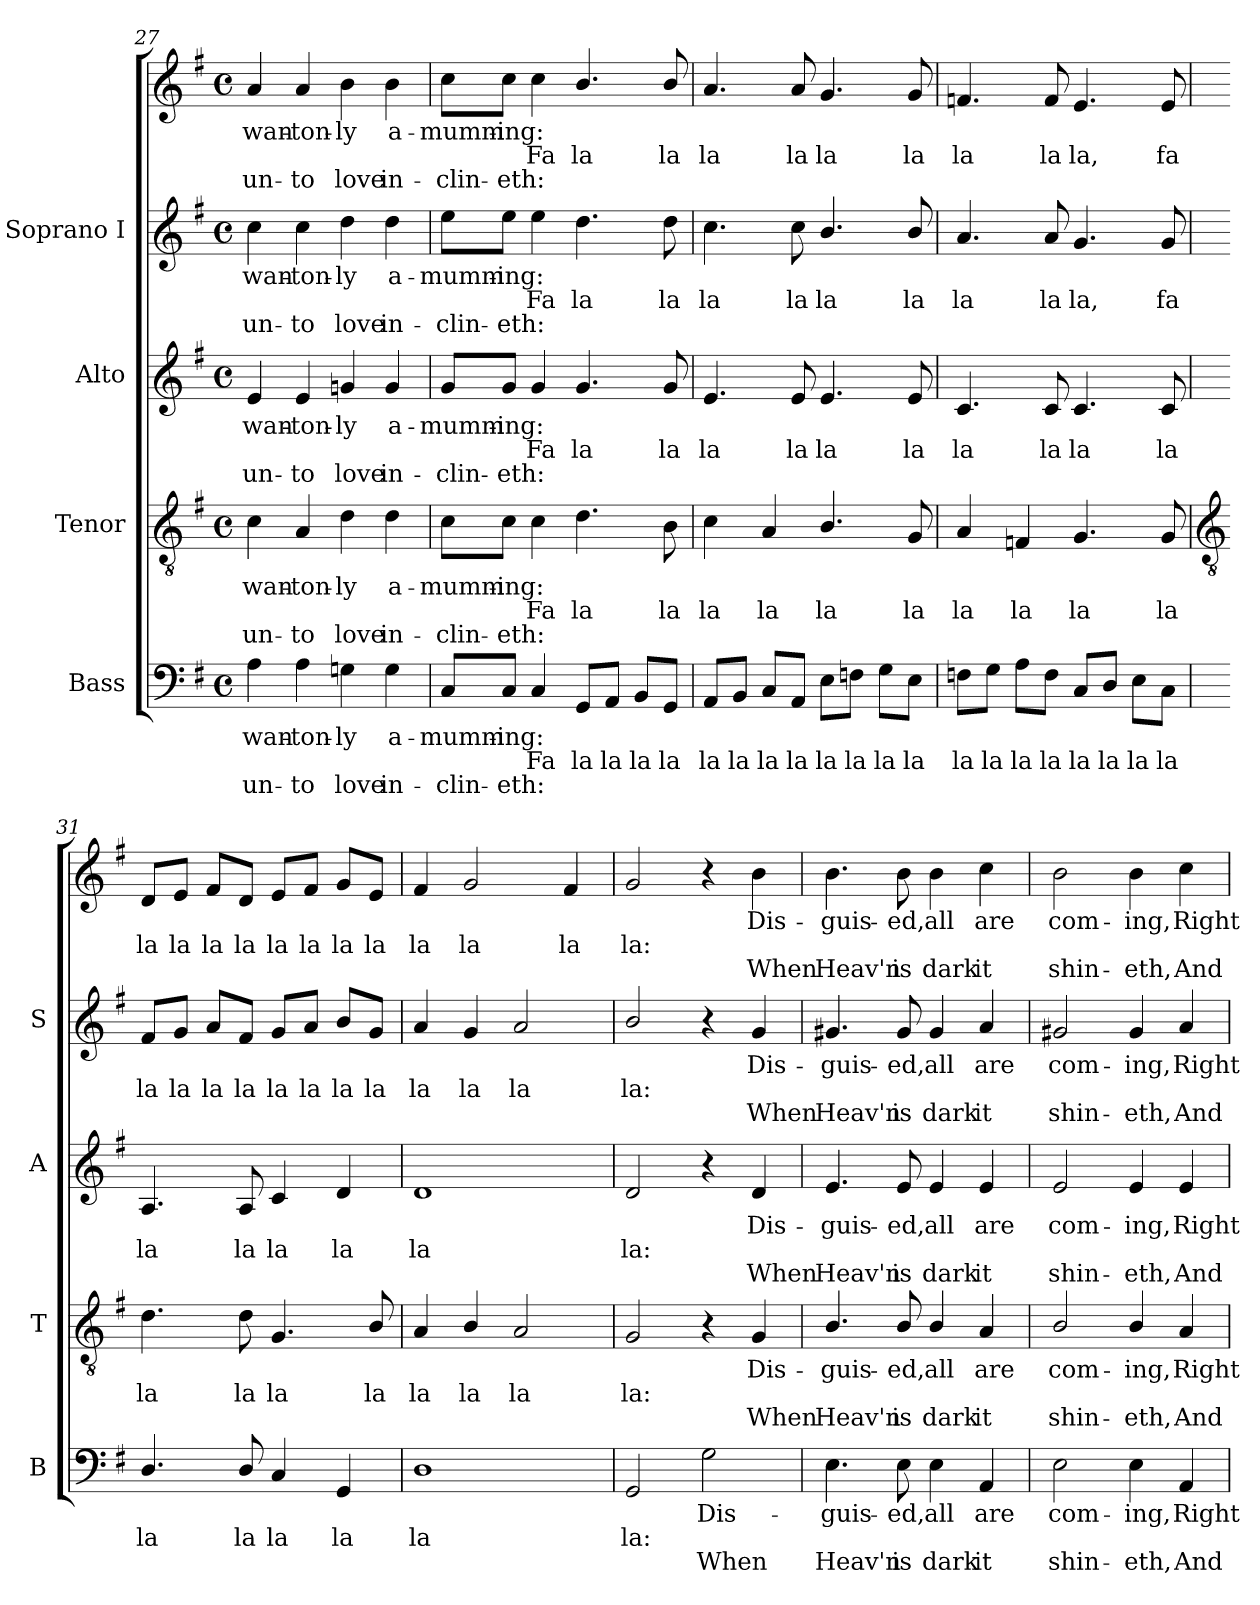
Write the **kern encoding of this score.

**kern	**text	**text	**text	**kern	**text	**text	**text	**kern	**text	**text	**text	**kern	**text	**text	**text	**kern	**text	**text	**text
*part4	*part4	*part4	*part4	*part3	*part3	*part3	*part3	*part2	*part2	*part2	*part2	*part1	*part1	*part1	*part1	*part1	*part1	*part1	*part1
*staff5	*staff5	*staff5	*staff5	*staff4	*staff4	*staff4	*staff4	*staff3	*staff3	*staff3	*staff3	*staff2	*staff2	*staff2	*staff2	*staff1	*staff1	*staff1	*staff1
*I"Bass	*	*	*	*I"Tenor	*	*	*	*I"Alto	*	*	*	*I"Soprano I	*	*	*	*	*	*	*
*I'B	*	*	*	*I'T	*	*	*	*I'A	*	*	*	*I'S	*	*	*	*	*	*	*
!!LO:LB:g=z
*clefF4	*	*	*	*clefGv2	*	*	*	*clefG2	*	*	*	*clefG2	*	*	*	*clefG2	*	*	*
*k[f#]	*	*	*	*k[f#]	*	*	*	*k[f#]	*	*	*	*k[f#]	*	*	*	*k[f#]	*	*	*
*G:	*	*	*	*G:	*	*	*	*G:	*	*	*	*G:	*	*	*	*G:	*	*	*
*M4/4	*	*	*	*M4/4	*	*	*	*M4/4	*	*	*	*M4/4	*	*	*	*M4/4	*	*	*
*met(c)	*	*	*	*met(c)	*	*	*	*met(c)	*	*	*	*met(c)	*	*	*	*met(c)	*	*	*
=27	=27	=27	=27	=27	=27	=27	=27	=27	=27	=27	=27	=27	=27	=27	=27	=27	=27	=27	=27
!	!LO:LY:b	!	!LO:LY:b	!	!LO:LY:b	!	!LO:LY:b	!	!LO:LY:b	!	!LO:LY:b	!	!LO:LY:b	!	!LO:LY:b	!	!LO:LY:b	!	!LO:LY:b
4A	wan-	.	-un-	4c	wan-	.	-un-	4e	wan-	.	-un-	4cc	-wan-	.	-un-	4a	wan-	.	-un-
!	!LO:LY:b	!	!LO:LY:b	!	!LO:LY:b	!	!LO:LY:b	!	!LO:LY:b	!	!LO:LY:b	!	!LO:LY:b	!	!LO:LY:b	!	!LO:LY:b	!	!LO:LY:b
4A	-ton-	.	-to	4A	-ton-	.	-to	4e	-ton-	.	-to	4cc	-ton-	.	-to	4a	-ton-	.	-to
!	!LO:LY:b	!	!LO:LY:b	!	!LO:LY:b	!	!LO:LY:b	!	!LO:LY:b	!	!LO:LY:b	!	!LO:LY:b	!	!LO:LY:b	!	!LO:LY:b	!	!LO:LY:b
4Gn	ly	.	love	4d	ly	.	love	4gn	ly	.	love	4dd	ly	.	love	4b	ly	.	love
!	!LO:LY:b	!	!LO:LY:b	!	!LO:LY:b	!	!LO:LY:b	!	!LO:LY:b	!	!LO:LY:b	!	!LO:LY:b	!	!LO:LY:b	!	!LO:LY:b	!	!LO:LY:b
4G	a-	.	-in-	4d	a-	.	-in-	4g	a-	.	-in-	4dd	a-	.	-in-	4b	a-	.	-in-
=28	=28	=28	=28	=28	=28	=28	=28	=28	=28	=28	=28	=28	=28	=28	=28	=28	=28	=28	=28
!	!LO:LY:b	!	!LO:LY:b	!	!LO:LY:b	!	!LO:LY:b	!	!LO:LY:b	!	!LO:LY:b	!	!LO:LY:b	!	!LO:LY:b	!	!LO:LY:b	!	!LO:LY:b
8C/L	-mumm-	.	-clin-	8c\L	-mumm-	.	-clin-	8g/L	-mumm-	.	-clin-	8ee\L	mumm-	.	-clin-	8cc\L	-mumm-	.	-clin-
!	!LO:LY:b	!	!LO:LY:b	!	!LO:LY:b	!	!LO:LY:b	!	!LO:LY:b	!	!LO:LY:b	!	!LO:LY:b	!	!LO:LY:b	!	!LO:LY:b	!	!LO:LY:b
8C/J	-ing:	.	eth:	8c\J	-ing:	.	eth:	8g/J	-ing:	.	eth:	8ee\J	-ing:	.	eth:	8cc\J	-ing:	.	eth:
!	!	!LO:LY:b	!	!	!	!LO:LY:b	!	!	!	!LO:LY:b	!	!	!	!LO:LY:b	!	!	!	!LO:LY:b	!
4C	.	Fa	.	4c	.	Fa	.	4g	.	Fa	.	4ee	.	Fa	.	4cc	.	Fa	.
!	!	!LO:LY:b	!	!	!	!LO:LY:b	!	!	!	!LO:LY:b	!	!	!	!LO:LY:b	!	!	!	!LO:LY:b	!
8GG/L	.	la	.	4.d	.	la	.	4.g	.	la	.	4.dd	.	la	.	4.b/	.	la	.
!	!	!LO:LY:b	!	!	!	!	!	!	!	!	!	!	!	!	!	!	!	!	!
8AA/J	.	la	.	.	.	.	.	.	.	.	.	.	.	.	.	.	.	.	.
!	!	!LO:LY:b	!	!	!	!	!	!	!	!	!	!	!	!	!	!	!	!	!
8BB/L	.	la	.	.	.	.	.	.	.	.	.	.	.	.	.	.	.	.	.
!	!	!LO:LY:b	!	!	!	!LO:LY:b	!	!	!	!LO:LY:b	!	!	!	!LO:LY:b	!	!	!	!LO:LY:b	!
8GG/J	.	la	.	8B	.	la	.	8g	.	la	.	8dd	.	la	.	8b/	.	la	.
=29	=29	=29	=29	=29	=29	=29	=29	=29	=29	=29	=29	=29	=29	=29	=29	=29	=29	=29	=29
!	!	!LO:LY:b	!	!	!	!LO:LY:b	!	!	!	!LO:LY:b	!	!	!	!LO:LY:b	!	!	!	!LO:LY:b	!
8AA/L	.	la	.	4c	.	la	.	4.e	.	la	.	4.cc	.	la	.	4.a	.	la	.
!	!	!LO:LY:b	!	!	!	!	!	!	!	!	!	!	!	!	!	!	!	!	!
8BB/J	.	la	.	.	.	.	.	.	.	.	.	.	.	.	.	.	.	.	.
!	!	!LO:LY:b	!	!	!	!LO:LY:b	!	!	!	!	!	!	!	!	!	!	!	!	!
8C/L	.	la	.	4A	.	la	.	.	.	.	.	.	.	.	.	.	.	.	.
!	!	!LO:LY:b	!	!	!	!	!	!	!	!LO:LY:b	!	!	!	!LO:LY:b	!	!	!	!LO:LY:b	!
8AA/J	.	la	.	.	.	.	.	8e	.	la	.	8cc	.	la	.	8a	.	la	.
!	!	!LO:LY:b	!	!	!	!LO:LY:b	!	!	!	!LO:LY:b	!	!	!	!LO:LY:b	!	!	!	!LO:LY:b	!
8E\L	.	la	.	4.B/	.	la	.	4.e	.	la	.	4.b/	.	la	.	4.g	.	la	.
!	!	!LO:LY:b	!	!	!	!	!	!	!	!	!	!	!	!	!	!	!	!	!
8Fn\J	.	la	.	.	.	.	.	.	.	.	.	.	.	.	.	.	.	.	.
!	!	!LO:LY:b	!	!	!	!	!	!	!	!	!	!	!	!	!	!	!	!	!
8G\L	.	la	.	.	.	.	.	.	.	.	.	.	.	.	.	.	.	.	.
!	!	!LO:LY:b	!	!	!	!LO:LY:b	!	!	!	!LO:LY:b	!	!	!	!LO:LY:b	!	!	!	!LO:LY:b	!
8E\J	.	la	.	8G	.	la	.	8e	.	la	.	8b/	.	la	.	8g	.	la	.
=30	=30	=30	=30	=30	=30	=30	=30	=30	=30	=30	=30	=30	=30	=30	=30	=30	=30	=30	=30
!	!	!LO:LY:b	!	!	!	!LO:LY:b	!	!	!	!LO:LY:b	!	!	!	!LO:LY:b	!	!	!	!LO:LY:b	!
8Fn\L	.	la	.	4A	.	la	.	4.c	.	la	.	4.a	.	la	.	4.fn	.	la	.
!	!	!LO:LY:b	!	!	!	!	!	!	!	!	!	!	!	!	!	!	!	!	!
8G\J	.	la	.	.	.	.	.	.	.	.	.	.	.	.	.	.	.	.	.
!	!	!LO:LY:b	!	!	!	!LO:LY:b	!	!	!	!	!	!	!	!	!	!	!	!	!
8A\L	.	la	.	4Fn	.	la	.	.	.	.	.	.	.	.	.	.	.	.	.
!	!	!LO:LY:b	!	!	!	!	!	!	!	!LO:LY:b	!	!	!	!LO:LY:b	!	!	!	!LO:LY:b	!
8F\J	.	la	.	.	.	.	.	8c	.	la	.	8a	.	la	.	8f	.	la	.
!	!	!LO:LY:b	!	!	!	!LO:LY:b	!	!	!	!LO:LY:b	!	!	!	!LO:LY:b	!	!	!	!LO:LY:b	!
8C/L	.	la	.	4.G	.	la	.	4.c	.	la	.	4.g	.	la,	.	4.e	.	la,	.
!	!	!LO:LY:b	!	!	!	!	!	!	!	!	!	!	!	!	!	!	!	!	!
8D/J	.	la	.	.	.	.	.	.	.	.	.	.	.	.	.	.	.	.	.
!	!	!LO:LY:b	!	!	!	!	!	!	!	!	!	!	!	!	!	!	!	!	!
8E\L	.	la	.	.	.	.	.	.	.	.	.	.	.	.	.	.	.	.	.
!	!	!LO:LY:b	!	!	!	!LO:LY:b	!	!	!	!LO:LY:b	!	!	!	!LO:LY:b	!	!	!	!LO:LY:b	!
8C\J	.	la	.	8G	.	la	.	8c	.	la	.	8g	.	fa	.	8e	.	fa	.
!!LO:LB:g=z
=31	=31	=31	=31	=31	=31	=31	=31	=31	=31	=31	=31	=31	=31	=31	=31	=31	=31	=31	=31
*	*	*	*	*clefGv2	*	*	*	*	*	*	*	*	*	*	*	*	*	*	*
!	!	!LO:LY:b	!	!	!	!LO:LY:b	!	!	!	!LO:LY:b	!	!	!	!LO:LY:b	!	!	!	!LO:LY:b	!
4.D/	.	la	.	4.d	.	la	.	4.A	.	la	.	8f#/L	.	la	.	8d/L	.	la	.
!	!	!	!	!	!	!	!	!	!	!	!	!	!	!LO:LY:b	!	!	!	!LO:LY:b	!
.	.	.	.	.	.	.	.	.	.	.	.	8g/J	.	la	.	8e/J	.	la	.
!	!	!	!	!	!	!	!	!	!	!	!	!	!	!LO:LY:b	!	!	!	!LO:LY:b	!
.	.	.	.	.	.	.	.	.	.	.	.	8a/L	.	la	.	8f#/L	.	la	.
!	!	!LO:LY:b	!	!	!	!LO:LY:b	!	!	!	!LO:LY:b	!	!	!	!LO:LY:b	!	!	!	!LO:LY:b	!
8D/	.	la	.	8d	.	la	.	8A	.	la	.	8f#/J	.	la	.	8d/J	.	la	.
!	!	!LO:LY:b	!	!	!	!LO:LY:b	!	!	!	!LO:LY:b	!	!	!	!LO:LY:b	!	!	!	!LO:LY:b	!
4C	.	la	.	4.G	.	la	.	4c	.	la	.	8g/L	.	la	.	8e/L	.	la	.
!	!	!	!	!	!	!	!	!	!	!	!	!	!	!LO:LY:b	!	!	!	!LO:LY:b	!
.	.	.	.	.	.	.	.	.	.	.	.	8a/J	.	la	.	8f#/J	.	la	.
!	!	!LO:LY:b	!	!	!	!	!	!	!	!LO:LY:b	!	!	!	!LO:LY:b	!	!	!	!LO:LY:b	!
4GG	.	la	.	.	.	.	.	4d	.	la	.	8b/L	.	la	.	8g/L	.	la	.
!	!	!	!	!	!	!LO:LY:b	!	!	!	!	!	!	!	!LO:LY:b	!	!	!	!LO:LY:b	!
.	.	.	.	8B/	.	la	.	.	.	.	.	8g/J	.	la	.	8e/J	.	la	.
=32	=32	=32	=32	=32	=32	=32	=32	=32	=32	=32	=32	=32	=32	=32	=32	=32	=32	=32	=32
!	!	!LO:LY:b	!	!	!	!LO:LY:b	!	!	!	!LO:LY:b	!	!	!	!LO:LY:b	!	!	!	!LO:LY:b	!
1D	.	la	.	4A	.	la	.	1d	.	la	.	4a	.	la	.	4f#	.	la	.
!	!	!	!	!	!	!LO:LY:b	!	!	!	!	!	!	!	!LO:LY:b	!	!	!	!LO:LY:b	!
.	.	.	.	4B/	.	la	.	.	.	.	.	4g	.	la	.	2g	.	la	.
!	!	!	!	!	!	!LO:LY:b	!	!	!	!	!	!	!	!LO:LY:b	!	!	!	!	!
.	.	.	.	2A	.	la	.	.	.	.	.	2a	.	la	.	.	.	.	.
!	!	!	!	!	!	!	!	!	!	!	!	!	!	!	!	!	!	!LO:LY:b	!
.	.	.	.	.	.	.	.	.	.	.	.	.	.	.	.	4f#	.	la	.
=33	=33	=33	=33	=33	=33	=33	=33	=33	=33	=33	=33	=33	=33	=33	=33	=33	=33	=33	=33
!	!	!LO:LY:b	!	!	!	!LO:LY:b	!	!	!	!LO:LY:b	!	!	!	!LO:LY:b	!	!	!	!LO:LY:b	!
2GG	.	la:	.	2G	.	la:	.	2d	.	la:	.	2b/	.	la:	.	2g	.	la:	.
!	!LO:LY:b	!	!LO:LY:b	!	!	!	!	!	!	!	!	!	!	!	!	!	!	!	!
2G	Dis-	.	-When	4r	.	.	.	4r	.	.	.	4r	.	.	.	4r	.	.	.
!	!	!	!	!	!LO:LY:b	!	!LO:LY:b	!	!LO:LY:b	!	!LO:LY:b	!	!LO:LY:b	!	!LO:LY:b	!	!LO:LY:b	!	!LO:LY:b
.	.	.	.	4G	Dis-	.	-When	4d	Dis-	.	-When	4g	Dis-	.	-When	4b	Dis-	.	-When
=34	=34	=34	=34	=34	=34	=34	=34	=34	=34	=34	=34	=34	=34	=34	=34	=34	=34	=34	=34
!	!LO:LY:b	!	!LO:LY:b	!	!LO:LY:b	!	!LO:LY:b	!	!LO:LY:b	!	!LO:LY:b	!	!LO:LY:b	!	!LO:LY:b	!	!LO:LY:b	!	!LO:LY:b
4.E	guis-	.	-Heav'n	4.B/	guis-	.	-Heav'n	4.e	guis-	.	-Heav'n	4.g#X	guis-	.	-Heav'n	4.b	guis-	.	-Heav'n
!	!LO:LY:b	!	!LO:LY:b	!	!LO:LY:b	!	!LO:LY:b	!	!LO:LY:b	!	!LO:LY:b	!	!LO:LY:b	!	!LO:LY:b	!	!LO:LY:b	!	!LO:LY:b
8E	ed,	.	is	8B/	ed,	.	is	8e	ed,	.	is	8g#	ed,	.	is	8b	ed,	.	is
!	!LO:LY:b	!	!LO:LY:b	!	!LO:LY:b	!	!LO:LY:b	!	!LO:LY:b	!	!LO:LY:b	!	!LO:LY:b	!	!LO:LY:b	!	!LO:LY:b	!	!LO:LY:b
4E	all	.	dark	4B/	all	.	dark	4e	all	.	dark	4g#	all	.	dark	4b	all	.	dark
!	!LO:LY:b	!	!LO:LY:b	!	!LO:LY:b	!	!LO:LY:b	!	!LO:LY:b	!	!LO:LY:b	!	!LO:LY:b	!	!LO:LY:b	!	!LO:LY:b	!	!LO:LY:b
4AA	are	.	it	4A	are	.	it	4e	are	.	it	4a	are	.	it	4cc	are	.	it
=35	=35	=35	=35	=35	=35	=35	=35	=35	=35	=35	=35	=35	=35	=35	=35	=35	=35	=35	=35
!	!LO:LY:b	!	!LO:LY:b	!	!LO:LY:b	!	!LO:LY:b	!	!LO:LY:b	!	!LO:LY:b	!	!LO:LY:b	!	!LO:LY:b	!	!LO:LY:b	!	!LO:LY:b
2E	com-	.	-shin-	2B/	com-	.	-shin-	2e	com-	.	-shin-	2g#X	com-	.	-shin-	2b	com-	.	-shin-
!	!LO:LY:b	!	!LO:LY:b	!	!LO:LY:b	!	!LO:LY:b	!	!LO:LY:b	!	!LO:LY:b	!	!LO:LY:b	!	!LO:LY:b	!	!LO:LY:b	!	!LO:LY:b
4E	-ing,	.	eth,	4B/	-ing,	.	eth,	4e	-ing,	.	eth,	4g#	-ing,	.	eth,	4b	-ing,	.	eth,
!	!LO:LY:b	!	!LO:LY:b	!	!LO:LY:b	!	!LO:LY:b	!	!LO:LY:b	!	!LO:LY:b	!	!LO:LY:b	!	!LO:LY:b	!	!LO:LY:b	!	!LO:LY:b
4AA	Right	.	And	4A	Right	.	And	4e	Right	.	And	4a	Right	.	And	4cc	Right	.	And
=	=	=	=	=	=	=	=	=	=	=	=	=	=	=	=	=	=	=	=
*-	*-	*-	*-	*-	*-	*-	*-	*-	*-	*-	*-	*-	*-	*-	*-	*-	*-	*-	*-
